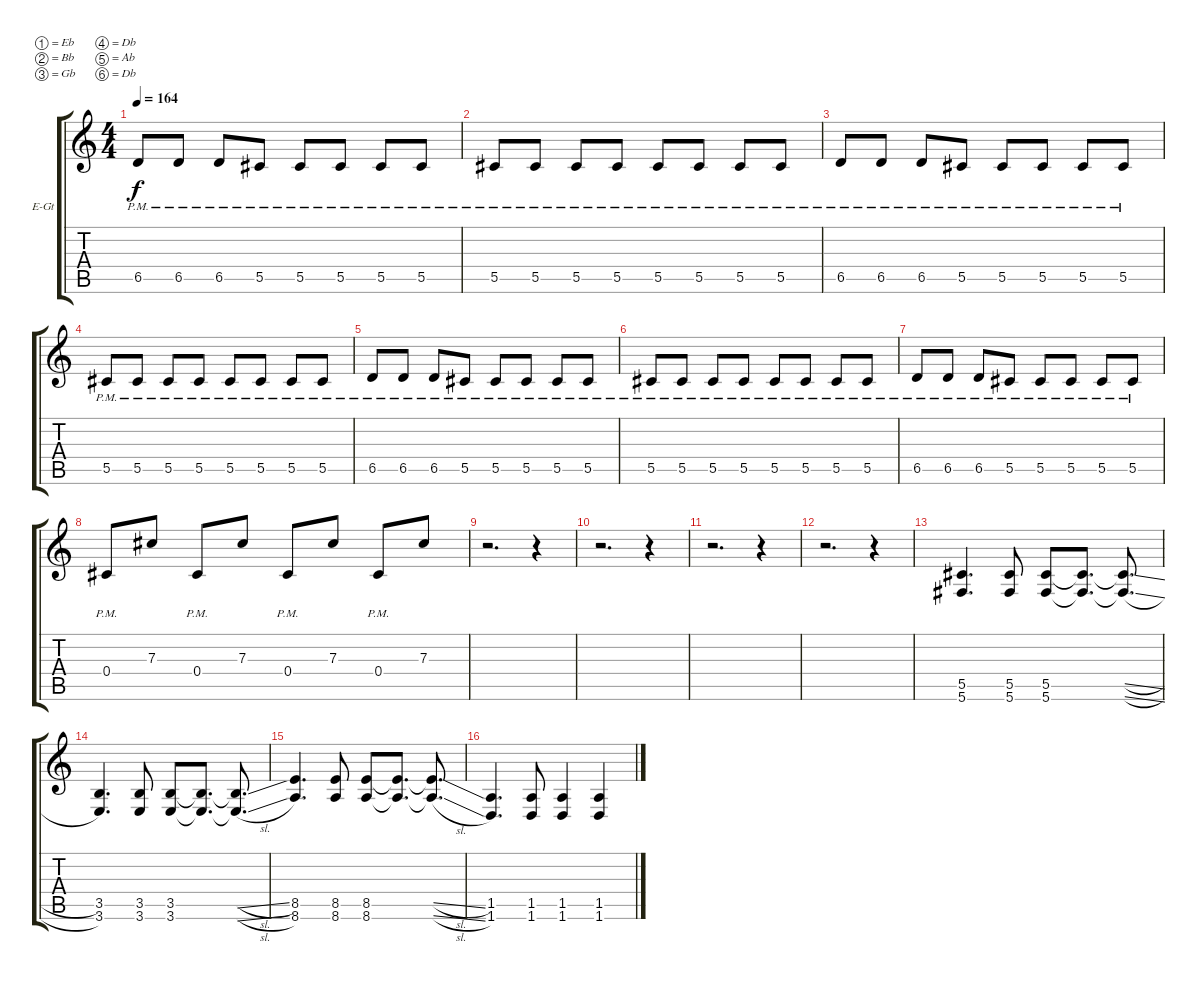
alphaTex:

\bracketExtendMode groupsimilarinstruments
\firstSystemTrackNameOrientation horizontal
\otherSystemsTrackNameOrientation horizontal
\track ("Electric Guitar 1" "E-Gt") {instrument distortionguitar}
\staff {score tabs}
\tuning (Eb4 Bb3 Gb3 Db3 Ab2 Db2)
\ts (4 4)
\tempo 164
\clef g2
\ks c
6.5{pm}.8{dy f} 6.5{pm}.8 6.5{pm}.8 5.5{pm}.8 5.5{pm}.8 5.5{pm}.8 5.5{pm}.8 5.5{pm}.8 |
5.5{pm}.8 5.5{pm}.8 5.5{pm}.8 5.5{pm}.8 5.5{pm}.8 5.5{pm}.8 5.5{pm}.8 5.5{pm}.8 |
6.5{pm}.8 6.5{pm}.8 6.5{pm}.8 5.5{pm}.8 5.5{pm}.8 5.5{pm}.8 5.5{pm}.8 5.5{pm}.8 |
5.5{pm}.8 5.5{pm}.8 5.5{pm}.8 5.5{pm}.8 5.5{pm}.8 5.5{pm}.8 5.5{pm}.8 5.5{pm}.8 |
6.5{pm}.8 6.5{pm}.8 6.5{pm}.8 5.5{pm}.8 5.5{pm}.8 5.5{pm}.8 5.5{pm}.8 5.5{pm}.8 |
5.5{pm}.8 5.5{pm}.8 5.5{pm}.8 5.5{pm}.8 5.5{pm}.8 5.5{pm}.8 5.5{pm}.8 5.5{pm}.8 |
6.5{pm}.8 6.5{pm}.8 6.5{pm}.8 5.5{pm}.8 5.5{pm}.8 5.5{pm}.8 5.5{pm}.8 5.5{pm}.8 |
0.4{pm}.8 7.3.8 0.4{pm}.8 7.3.8 0.4{pm}.8 7.3.8 0.4{pm}.8 7.3.8 |
r.2{d} r.4 |
r.2{d} r.4 |
r.2{d} r.4 |
r.2{d} r.4 |
(5.5 5.6).4{d} (5.5 5.6).8 (5.5 5.6).8 (5.5{t} 5.6{t}).8{d} (5.5{sl t} 5.6{sl t}).8{d} |
(3.5 3.6).4{d} (3.5 3.6).8 (3.5 3.6).8 (3.5{t} 3.6{t}).8{d} (3.5{sl t} 3.6{sl t}).8{d} |
(8.5 8.6).4{d} (8.5 8.6).8 (8.5 8.6).8 (8.5{t} 8.6{t}).8{d} (8.5{sl t} 8.6{sl t}).8{d} |
(1.5 1.6).4{d} (1.5 1.6).8 (1.5 1.6).4 (1.5 1.6).4
